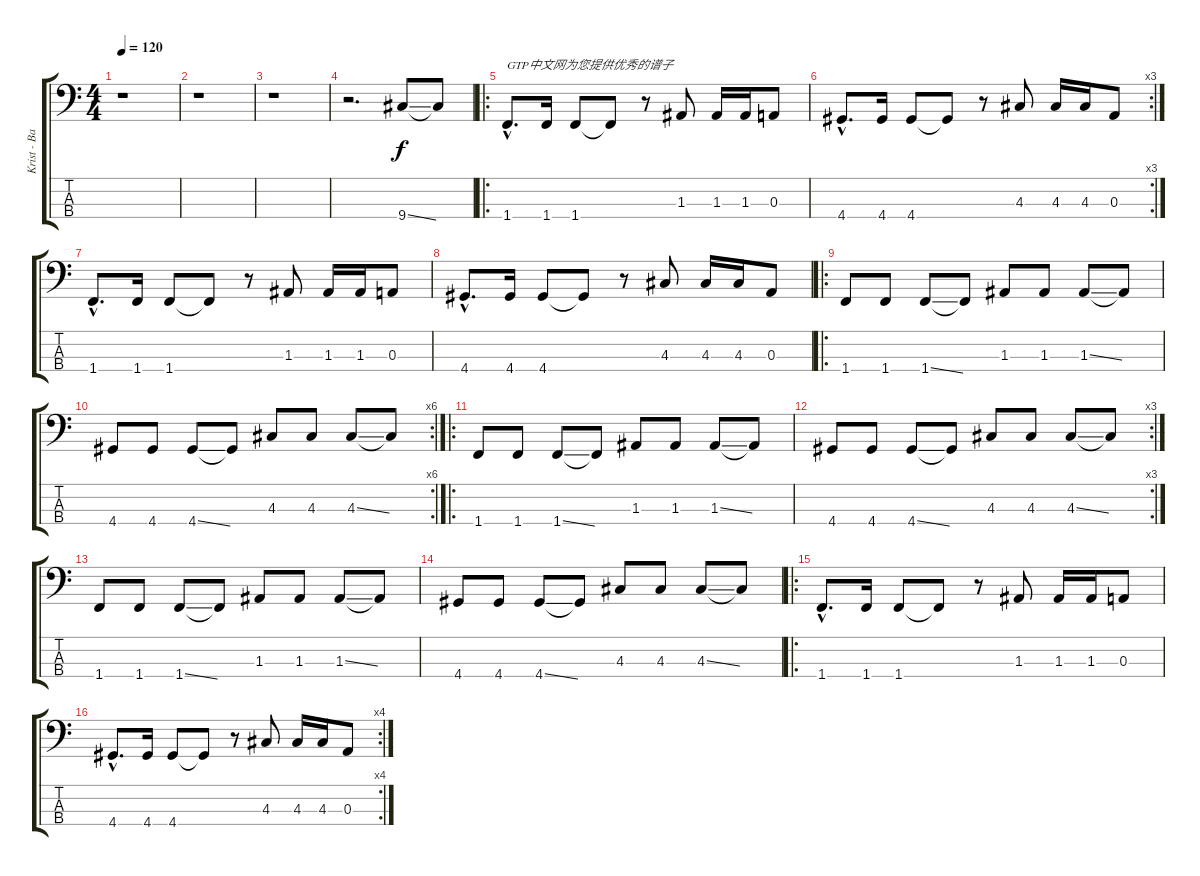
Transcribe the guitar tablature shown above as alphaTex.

\track ("Krist - Bass" "Krist - Ba") {instrument electricbasspick}
\staff {score tabs}
\tuning (G2 D2 A1 E1) {hide}
\ts (4 4)
\tempo 120
\clef f4
\ks c
r.1{dy f instrument electricbasspick} |
r.1 |
r.1 |
r.2{d} 9.4{ss}.8 9.4{t}.8 |
\ro
1.4{hac}.8{d txt "GTP中文网为您提供优秀的谱子"} 1.4.16 1.4.8 1.4{t}.8 r.8 1.3.8 1.3.16 1.3.16 0.3.8 |
\rc 3
4.4{hac}.8{d} 4.4.16 4.4.8 4.4{t}.8 r.8 4.3.8 4.3.16 4.3.16 0.3.8 |
1.4{hac}.8{d} 1.4.16 1.4.8 1.4{t}.8 r.8 1.3.8 1.3.16 1.3.16 0.3.8 |
4.4{hac}.8{d} 4.4.16 4.4.8 4.4{t}.8 r.8 4.3.8 4.3.16 4.3.16 0.3.8 |
\ro
1.4.8 1.4.8 1.4{ss}.8 1.4{t}.8 1.3.8 1.3.8 1.3{ss}.8 1.3{t}.8 |
\rc 6
4.4.8 4.4.8 4.4{ss}.8 4.4{t}.8 4.3.8 4.3.8 4.3{ss}.8 4.3{t}.8 |
\ro
1.4.8 1.4.8 1.4{ss}.8 1.4{t}.8 1.3.8 1.3.8 1.3{ss}.8 1.3{t}.8 |
\rc 3
4.4.8 4.4.8 4.4{ss}.8 4.4{t}.8 4.3.8 4.3.8 4.3{ss}.8 4.3{t}.8 |
1.4.8 1.4.8 1.4{ss}.8 1.4{t}.8 1.3.8 1.3.8 1.3{ss}.8 1.3{t}.8 |
4.4.8 4.4.8 4.4{ss}.8 4.4{t}.8 4.3.8 4.3.8 4.3{ss}.8 4.3{t}.8 |
\ro
1.4{hac}.8{d} 1.4.16 1.4.8 1.4{t}.8 r.8 1.3.8 1.3.16 1.3.16 0.3.8 |
\rc 4
4.4{hac}.8{d} 4.4.16 4.4.8 4.4{t}.8 r.8 4.3.8 4.3.16 4.3.16 0.3.8
